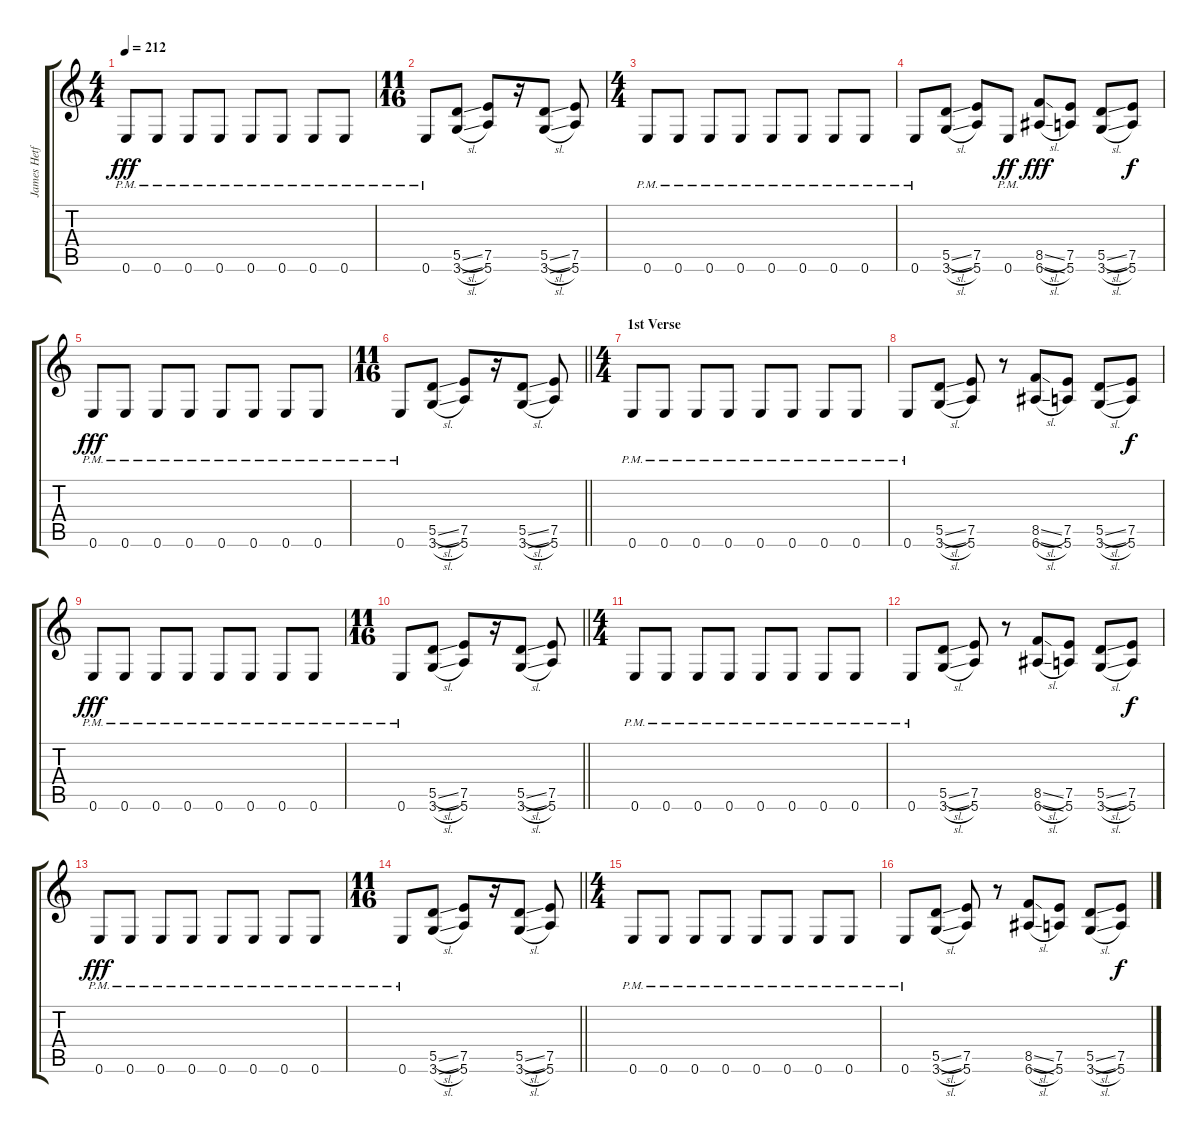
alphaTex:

\track ("James Hetfield" "James Hetf") {instrument distortionguitar}
\staff {score tabs}
\tuning (E4 B3 G3 D3 A2 E2) {hide}
\ts (4 4)
\tempo 212
\clef g2
\ks c
0.6{pm}.8{dy fff} 0.6{pm}.8 0.6{pm}.8 0.6{pm}.8 0.6{pm}.8 0.6{pm}.8 0.6{pm}.8 0.6{pm}.8 |
\ts (11 16)
0.6{pm}.8 (5.5{sl} 3.6{sl}).8 (7.5 5.6).8 r.16 (5.5{sl} 3.6{sl}).8 (7.5 5.6).8 |
\ts (4 4)
0.6{pm}.8 0.6{pm}.8 0.6{pm}.8 0.6{pm}.8 0.6{pm}.8 0.6{pm}.8 0.6{pm}.8 0.6{pm}.8 |
0.6{pm}.8 (5.5{sl} 3.6{sl}).8 (7.5 5.6).8 0.6{pm}.8{dy ff} (8.5{sl} 6.6{sl}).8{dy fff} (7.5 5.6).8 (5.5{sl} 3.6{sl}).8 (7.5 5.6).8{dy f} |
0.6{pm}.8{dy fff} 0.6{pm}.8 0.6{pm}.8 0.6{pm}.8 0.6{pm}.8 0.6{pm}.8 0.6{pm}.8 0.6{pm}.8 |
\ts (11 16)
\barLineRight lightlight
0.6{pm}.8 (5.5{sl} 3.6{sl}).8 (7.5 5.6).8 r.16 (5.5{sl} 3.6{sl}).8 (7.5 5.6).8 |
\ts (4 4)
\section ("" "1st Verse")
0.6{pm}.8 0.6{pm}.8 0.6{pm}.8 0.6{pm}.8 0.6{pm}.8 0.6{pm}.8 0.6{pm}.8 0.6{pm}.8 |
0.6{pm}.8 (5.5{sl} 3.6{sl}).8 (7.5 5.6).8 r.8 (8.5{sl} 6.6{sl}).8 (7.5 5.6).8 (5.5{sl} 3.6{sl}).8 (7.5 5.6).8{dy f} |
0.6{pm}.8{dy fff} 0.6{pm}.8 0.6{pm}.8 0.6{pm}.8 0.6{pm}.8 0.6{pm}.8 0.6{pm}.8 0.6{pm}.8 |
\ts (11 16)
\barLineRight lightlight
0.6{pm}.8 (5.5{sl} 3.6{sl}).8 (7.5 5.6).8 r.16 (5.5{sl} 3.6{sl}).8 (7.5 5.6).8 |
\ts (4 4)
0.6{pm}.8 0.6{pm}.8 0.6{pm}.8 0.6{pm}.8 0.6{pm}.8 0.6{pm}.8 0.6{pm}.8 0.6{pm}.8 |
0.6{pm}.8 (5.5{sl} 3.6{sl}).8 (7.5 5.6).8 r.8 (8.5{sl} 6.6{sl}).8 (7.5 5.6).8 (5.5{sl} 3.6{sl}).8 (7.5 5.6).8{dy f} |
0.6{pm}.8{dy fff} 0.6{pm}.8 0.6{pm}.8 0.6{pm}.8 0.6{pm}.8 0.6{pm}.8 0.6{pm}.8 0.6{pm}.8 |
\ts (11 16)
\barLineRight lightlight
0.6{pm}.8 (5.5{sl} 3.6{sl}).8 (7.5 5.6).8 r.16 (5.5{sl} 3.6{sl}).8 (7.5 5.6).8 |
\ts (4 4)
0.6{pm}.8 0.6{pm}.8 0.6{pm}.8 0.6{pm}.8 0.6{pm}.8 0.6{pm}.8 0.6{pm}.8 0.6{pm}.8 |
0.6{pm}.8 (5.5{sl} 3.6{sl}).8 (7.5 5.6).8 r.8 (8.5{sl} 6.6{sl}).8 (7.5 5.6).8 (5.5{sl} 3.6{sl}).8 (7.5 5.6).8{dy f}
